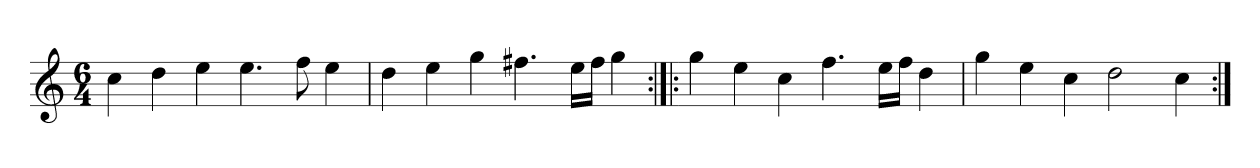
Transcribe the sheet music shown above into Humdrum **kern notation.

**kern
*part1
*staff1
*clefG2
*k[]
*C:
*M6/4
*MM120
=1
4cc
4dd
4ee
4.ee
8ff
4ee
=2
4dd
4ee
4gg
4.ff#X
16ee\LL
16ff#\JJ
4gg
=3:|!|:
4gg
4ee
4cc
4.ff
16ee\LL
16ff\JJ
4dd
=4
4gg
4ee
4cc
2dd
4cc
=:|!
*-
